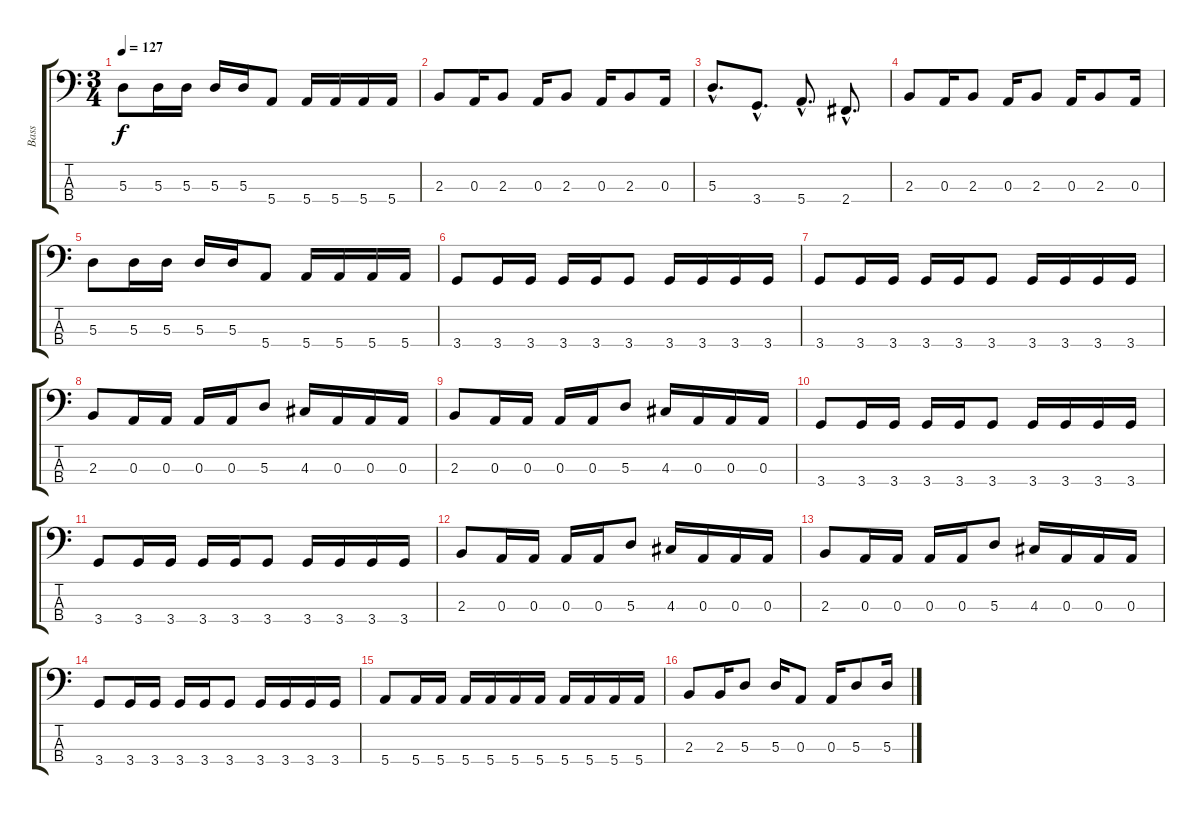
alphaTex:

\track ("Bass" "Bass") {instrument electricbasspick}
\staff {score tabs}
\tuning (G2 D2 A1 E1) {hide}
\ts (3 4)
\tempo 127
\clef f4
\ks c
5.3.8{dy f} 5.3.16 5.3.16 5.3.16 5.3.16 5.4.8 5.4.16 5.4.16 5.4.16 5.4.16 |
2.3.8 0.3.16 2.3.8 0.3.16 2.3.8 0.3.16 2.3.8 0.3.16 |
5.3{hac}.8{d} 3.4{hac}.8{d} 5.4{hac}.8{d} 2.4{hac}.8{d} |
2.3.8 0.3.16 2.3.8 0.3.16 2.3.8 0.3.16 2.3.8 0.3.16 |
5.3.8 5.3.16 5.3.16 5.3.16 5.3.16 5.4.8 5.4.16 5.4.16 5.4.16 5.4.16 |
3.4.8 3.4.16 3.4.16 3.4.16 3.4.16 3.4.8 3.4.16 3.4.16 3.4.16 3.4.16 |
3.4.8 3.4.16 3.4.16 3.4.16 3.4.16 3.4.8 3.4.16 3.4.16 3.4.16 3.4.16 |
2.3.8 0.3.16 0.3.16 0.3.16 0.3.16 5.3.8 4.3.16 0.3.16 0.3.16 0.3.16 |
2.3.8 0.3.16 0.3.16 0.3.16 0.3.16 5.3.8 4.3.16 0.3.16 0.3.16 0.3.16 |
3.4.8 3.4.16 3.4.16 3.4.16 3.4.16 3.4.8 3.4.16 3.4.16 3.4.16 3.4.16 |
3.4.8 3.4.16 3.4.16 3.4.16 3.4.16 3.4.8 3.4.16 3.4.16 3.4.16 3.4.16 |
2.3.8 0.3.16 0.3.16 0.3.16 0.3.16 5.3.8 4.3.16 0.3.16 0.3.16 0.3.16 |
2.3.8 0.3.16 0.3.16 0.3.16 0.3.16 5.3.8 4.3.16 0.3.16 0.3.16 0.3.16 |
3.4.8 3.4.16 3.4.16 3.4.16 3.4.16 3.4.8 3.4.16 3.4.16 3.4.16 3.4.16 |
5.4.8 5.4.16 5.4.16 5.4.16 5.4.16 5.4.16 5.4.16 5.4.16 5.4.16 5.4.16 5.4.16 |
2.3.8 2.3.16 5.3.8 5.3.16 0.3.8 0.3.16 5.3.8 5.3.16
